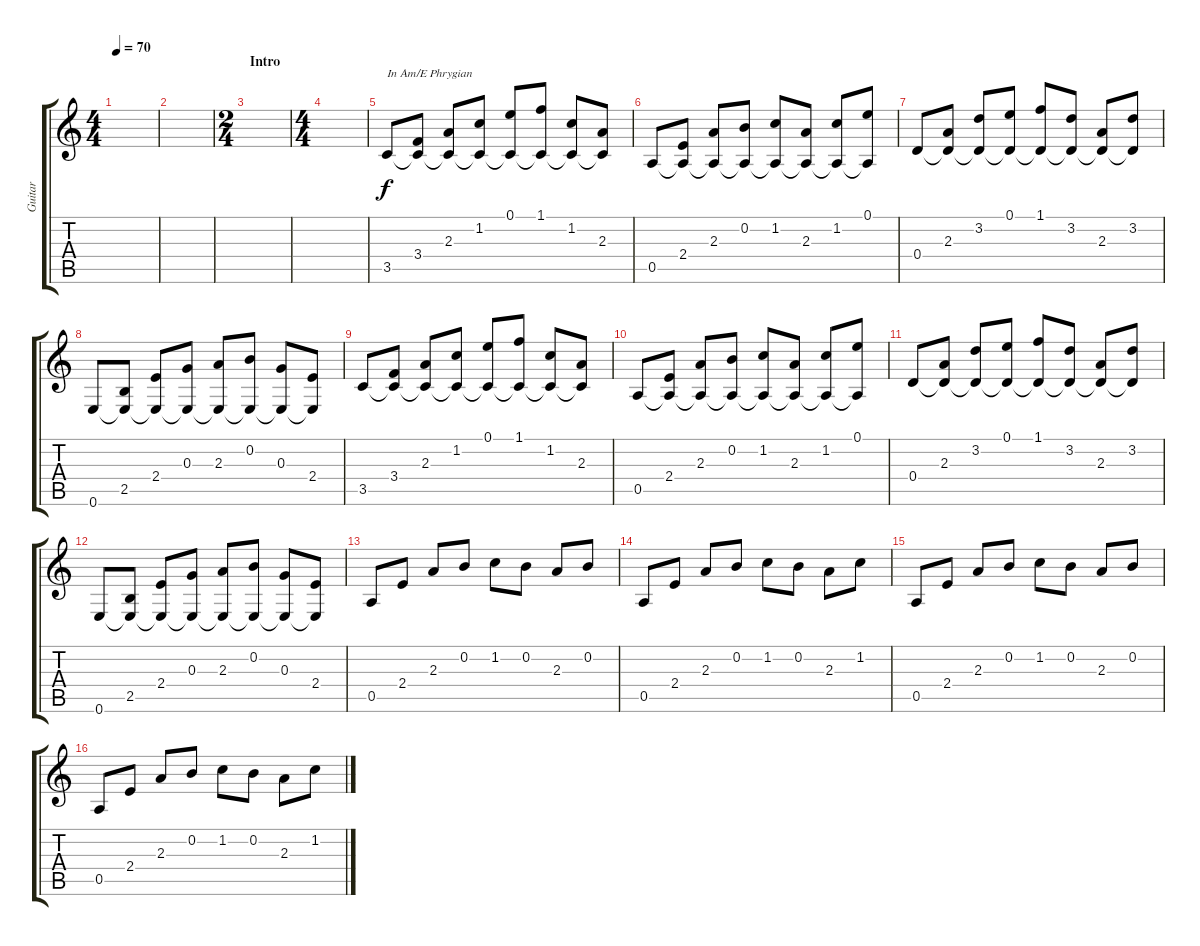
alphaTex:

\track ("Guitar" "Guitar") {instrument acousticguitarnylon}
\staff {score tabs}
\tuning (E4 B3 G3 D3 A2 E2) {hide}
\ts (4 4)
\tempo 70
\clef g2
\ks c
|
|
\ts (2 4)
\section ("" "Intro")
|
\ts (4 4)
|
3.5.8{txt "In Am/E Phrygian"} (3.4 3.5{t}).8 (2.3 3.5{t}).8 (1.2 3.5{t}).8 (0.1 3.5{t}).8 (1.1 3.5{t}).8 (1.2 3.5{t}).8 (2.3 3.5{t}).8 |
0.5.8 (2.4 0.5{t}).8 (2.3 0.5{t}).8 (0.2 0.5{t}).8 (1.2 0.5{t}).8 (2.3 0.5{t}).8 (1.2 0.5{t}).8 (0.1 0.5{t}).8 |
0.4.8 (2.3 0.4{t}).8 (3.2 0.4{t}).8 (0.1 0.4{t}).8 (1.1 0.4{t}).8 (3.2 0.4{t}).8 (2.3 0.4{t}).8 (3.2 0.4{t}).8 |
0.6.8 (2.5 0.6{t}).8 (2.4 0.6{t}).8 (0.3 0.6{t}).8 (2.3 0.6{t}).8 (0.2 0.6{t}).8 (0.3 0.6{t}).8 (2.4 0.6{t}).8 |
3.5.8 (3.4 3.5{t}).8 (2.3 3.5{t}).8 (1.2 3.5{t}).8 (0.1 3.5{t}).8 (1.1 3.5{t}).8 (1.2 3.5{t}).8 (2.3 3.5{t}).8 |
0.5.8 (2.4 0.5{t}).8 (2.3 0.5{t}).8 (0.2 0.5{t}).8 (1.2 0.5{t}).8 (2.3 0.5{t}).8 (1.2 0.5{t}).8 (0.1 0.5{t}).8 |
0.4.8 (2.3 0.4{t}).8 (3.2 0.4{t}).8 (0.1 0.4{t}).8 (1.1 0.4{t}).8 (3.2 0.4{t}).8 (2.3 0.4{t}).8 (3.2 0.4{t}).8 |
0.6.8 (2.5 0.6{t}).8 (2.4 0.6{t}).8 (0.3 0.6{t}).8 (2.3 0.6{t}).8 (0.2 0.6{t}).8 (0.3 0.6{t}).8 (2.4 0.6{t}).8 |
0.5.8{balance 16} 2.4.8 2.3.8 0.2.8 1.2.8 0.2.8 2.3.8 0.2.8 |
0.5.8 2.4.8 2.3.8 0.2.8 1.2.8 0.2.8 2.3.8 1.2.8 |
0.5.8 2.4.8 2.3.8 0.2.8 1.2.8 0.2.8 2.3.8 0.2.8 |
0.5.8 2.4.8 2.3.8 0.2.8 1.2.8 0.2.8 2.3.8 1.2.8
